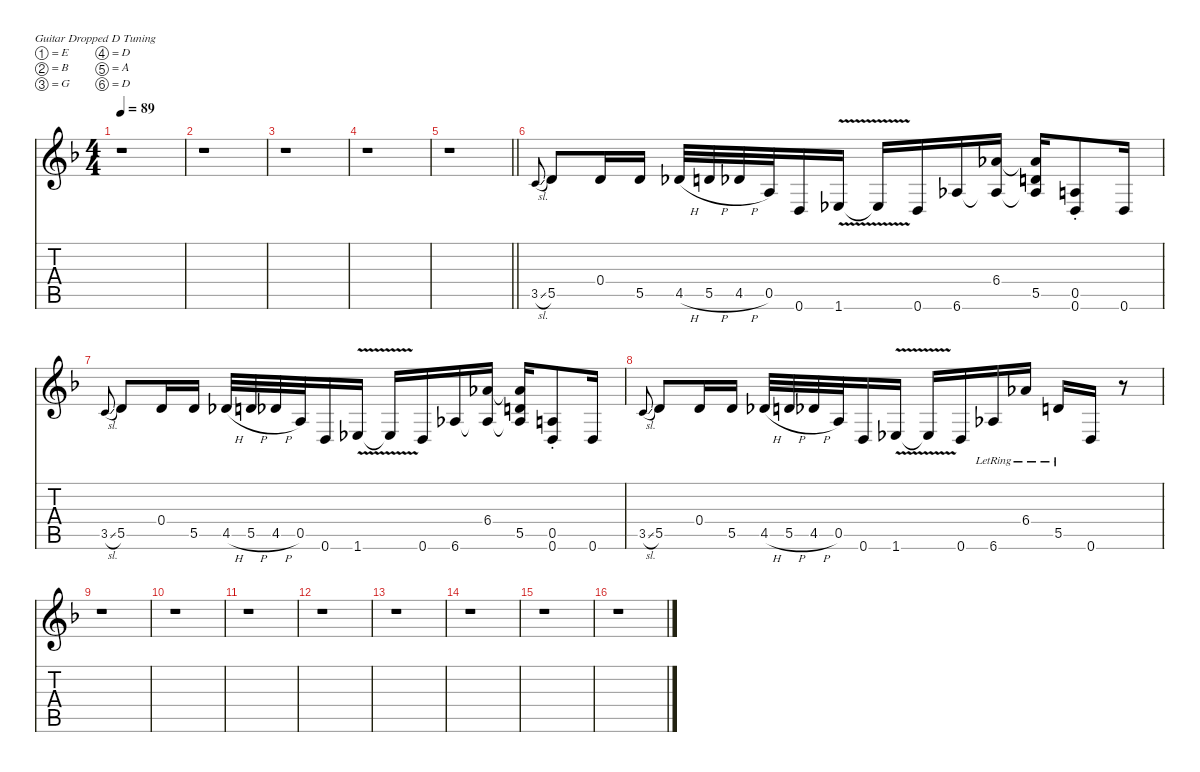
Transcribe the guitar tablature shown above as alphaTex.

\defaultSystemsLayout 4
\hideDynamics
\bracketExtendMode nobrackets
\singleTrackTrackNamePolicy hidden
\multiTrackTrackNamePolicy hidden
\firstSystemTrackNameMode fullname
\firstSystemTrackNameOrientation horizontal
\otherSystemsTrackNameOrientation horizontal
\track ("Acoustic Guitar 1" "s.guit.") {instrument acousticguitarsteel}
\staff {score tabs}
\tuning (E4 B3 G3 D3 A2 D2)
\ts (4 4)
\tempo 89
\clef g2
\ks f
r.1{dy mp beam Down} |
r.1{beam Down} |
r.1{beam Down} |
r.1{beam Down} |
\barLineRight lightlight
r.1{beam Down} |
3.5{sl acc forcenatural}.8{gr onbeat beam Up} 5.5{acc forcenatural}.8{dy mf beam Up} 0.4{acc forcenatural}.16{beam Up} 5.5{acc forcenatural}.16{beam Up} 4.5{h acc b}.32{beam Up} 5.5{h acc forcenatural}.32{beam Up} 4.5{h acc b}.32{beam Up} 0.5{acc forcenatural}.32{beam Up} 0.6{acc forcenatural}.16{beam Up} 1.6{v acc b}.16{beam Up} 1.6{v t acc b}.16{dy f beam Up} 0.6{acc forcenatural}.16{dy mf beam Up} 6.6{acc b}.16{beam Up} (6.4{acc b} 6.6{t acc b}).16{beam Up} (6.4{t acc b} 5.5{acc forcenatural} 6.6{t acc b}).16{dy f beam Up} (0.5{st acc forcenatural} 0.6{st acc forcenatural}).8{dy mf beam Up} 0.6{acc forcenatural}.16{beam Up} |
3.5{sl acc forcenatural}.8{gr onbeat dy mp beam Up} 5.5{acc forcenatural}.8{dy mf beam Up} 0.4{acc forcenatural}.16{beam Up} 5.5{acc forcenatural}.16{beam Up} 4.5{h acc b}.32{beam Up} 5.5{h acc forcenatural}.32{beam Up} 4.5{h acc b}.32{beam Up} 0.5{acc forcenatural}.32{beam Up} 0.6{acc forcenatural}.16{beam Up} 1.6{v acc b}.16{beam Up} 1.6{v t acc b}.16{dy f beam Up} 0.6{acc forcenatural}.16{dy mf beam Up} 6.6{acc b}.16{beam Up} (6.4{acc b} 6.6{t acc b}).16{beam Up} (6.4{t acc b} 5.5{acc forcenatural} 6.6{t acc b}).16{dy f beam Up} (0.5{st acc forcenatural} 0.6{st acc forcenatural}).8{dy mf beam Up} 0.6{acc forcenatural}.16{beam Up} |
3.5{sl acc forcenatural}.8{gr onbeat dy mp beam Up} 5.5{acc forcenatural}.8{dy mf beam Up} 0.4{acc forcenatural}.16{beam Up} 5.5{acc forcenatural}.16{beam Up} 4.5{h acc b}.32{beam Up} 5.5{h acc forcenatural}.32{beam Up} 4.5{h acc b}.32{beam Up} 0.5{acc forcenatural}.32{beam Up} 0.6{acc forcenatural}.16{beam Up} 1.6{v acc b}.16{beam Up} 1.6{v t acc b}.16{beam Up} 0.6{acc forcenatural}.16{beam Up} 6.6{lr acc b}.16{beam Up} 6.4{lr acc b}.16{beam Up} 5.5{lr acc forcenatural}.16{beam Up} 0.6{acc forcenatural}.16{beam Up} r.8{beam Up} |
r.1{beam Down} |
r.1{beam Down} |
r.1{beam Down} |
r.1{beam Down} |
r.1{beam Down} |
r.1{beam Down} |
r.1{beam Down} |
r.1{beam Down}
